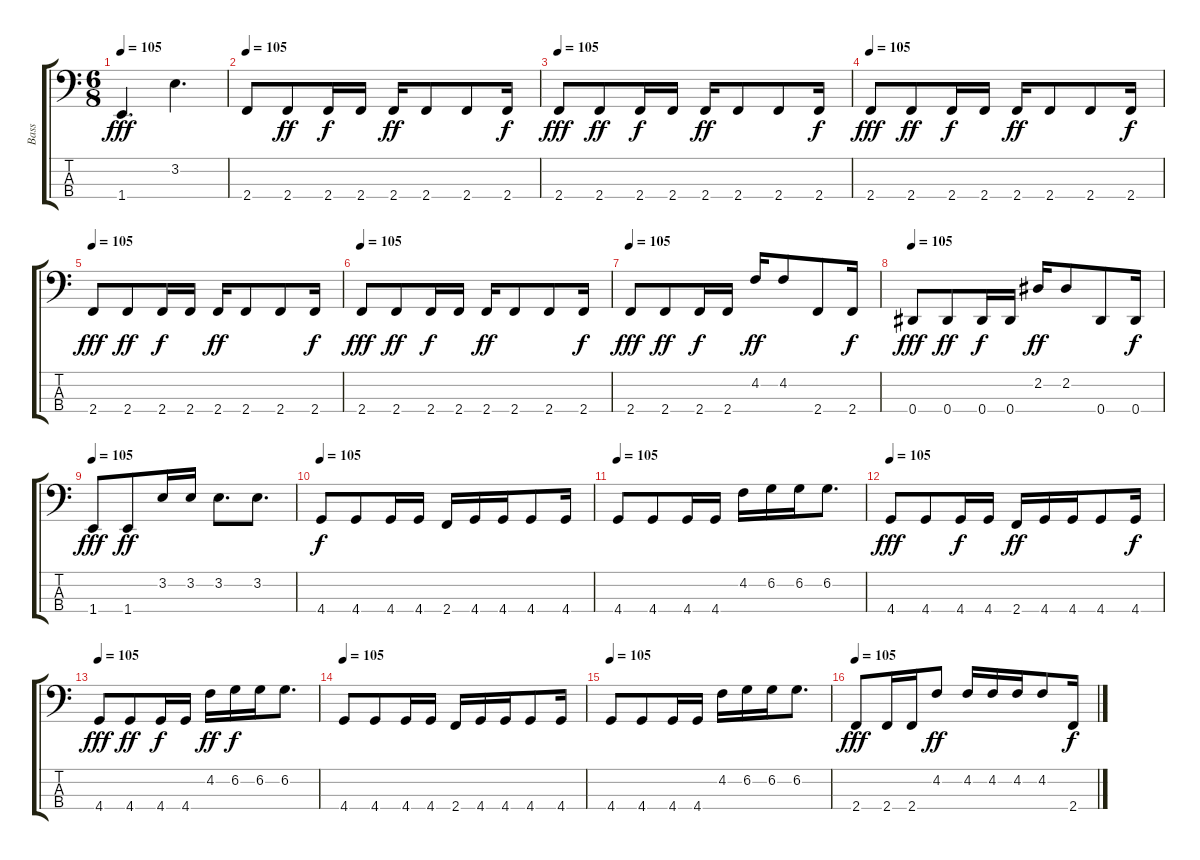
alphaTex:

\track ("Bass" "Bass") {instrument electricbasspick}
\staff {score tabs}
\tuning (Gb2 Db2 Ab1 Eb1) {hide}
\ts (6 8)
\tempo 105
\clef f4
\ks c
1.4.4{d dy fff} 3.2.4{d} |
\tempo 105
2.4.8 2.4.8{dy ff} 2.4.16{dy f} 2.4.16 2.4.16{dy ff} 2.4.8 2.4.8 2.4.16{dy f} |
\tempo 105
2.4.8{dy fff} 2.4.8{dy ff} 2.4.16{dy f} 2.4.16 2.4.16{dy ff} 2.4.8 2.4.8 2.4.16{dy f} |
\tempo 105
2.4.8{dy fff} 2.4.8{dy ff} 2.4.16{dy f} 2.4.16 2.4.16{dy ff} 2.4.8 2.4.8 2.4.16{dy f} |
\tempo 105
2.4.8{dy fff} 2.4.8{dy ff} 2.4.16{dy f} 2.4.16 2.4.16{dy ff} 2.4.8 2.4.8 2.4.16{dy f} |
\tempo 105
2.4.8{dy fff} 2.4.8{dy ff} 2.4.16{dy f} 2.4.16 2.4.16{dy ff} 2.4.8 2.4.8 2.4.16{dy f} |
\tempo 105
2.4.8{dy fff} 2.4.8{dy ff} 2.4.16{dy f} 2.4.16 4.2.16{dy ff} 4.2.8 2.4.8 2.4.16{dy f} |
\tempo 105
0.4.8{dy fff} 0.4.8{dy ff} 0.4.16{dy f} 0.4.16 2.2.16{dy ff} 2.2.8 0.4.8 0.4.16{dy f} |
\tempo 105
1.4.8{dy fff} 1.4.8{dy ff} 3.2.16 3.2.16 3.2.8{d} 3.2.8{d} |
\tempo 105
4.4.8{dy f} 4.4.8 4.4.16 4.4.16 2.4.16 4.4.16 4.4.16 4.4.8 4.4.16 |
\tempo 105
4.4.8 4.4.8 4.4.16 4.4.16 4.2.16 6.2.16 6.2.16 6.2.8{d} |
\tempo 105
4.4.8{dy fff} 4.4.8 4.4.16{dy f} 4.4.16 2.4.16{dy ff} 4.4.16 4.4.16 4.4.8 4.4.16{dy f} |
\tempo 105
4.4.8{dy fff} 4.4.8{dy ff} 4.4.16{dy f} 4.4.16 4.2.16{dy ff} 6.2.16{dy f} 6.2.16 6.2.8{d} |
\tempo 105
4.4.8 4.4.8 4.4.16 4.4.16 2.4.16 4.4.16 4.4.16 4.4.8 4.4.16 |
\tempo 105
4.4.8 4.4.8 4.4.16 4.4.16 4.2.16 6.2.16 6.2.16 6.2.8{d} |
\tempo 105
2.4.8{dy fff} 2.4.16 2.4.16 4.2.8{dy ff} 4.2.16 4.2.16 4.2.16 4.2.8 2.4.16{dy f}
